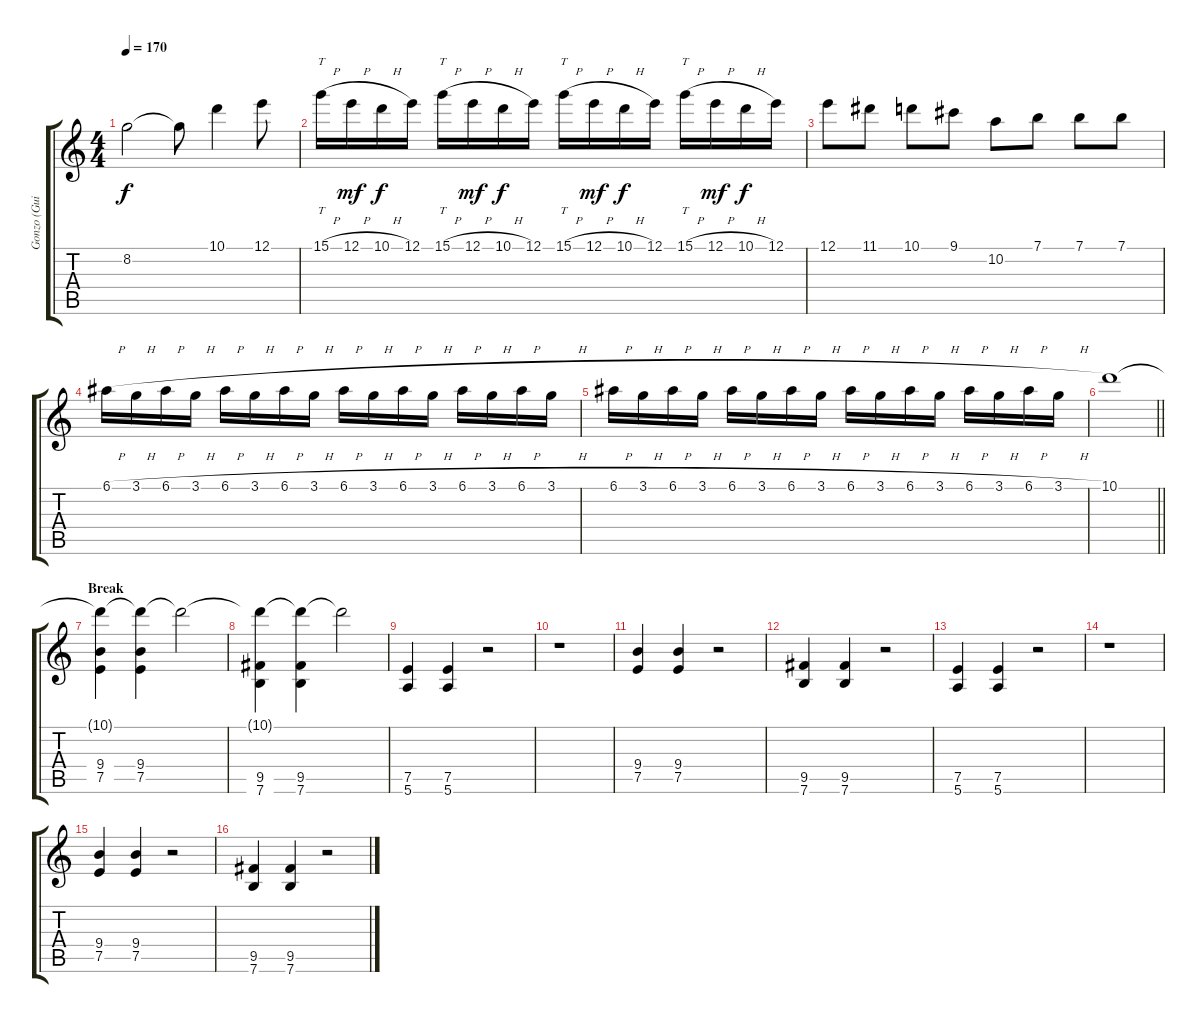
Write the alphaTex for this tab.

\track ("Gonzo (Guitar)" "Gonzo (Gui") {instrument overdrivenguitar}
\staff {score tabs}
\tuning (E4 B3 G3 D3 A2 E2) {hide}
\ts (4 4)
\tempo 170
\clef g2
\ks c
8.2{t}.2{dy f} 8.2{t}.8 10.1.4 12.1.8 |
15.1{h}.16{tt} 12.1{h}.16{dy mf} 10.1{h}.16{dy f} 12.1.16 15.1{h}.16{tt} 12.1{h}.16{dy mf} 10.1{h}.16{dy f} 12.1.16 15.1{h}.16{tt} 12.1{h}.16{dy mf} 10.1{h}.16{dy f} 12.1.16 15.1{h}.16{tt} 12.1{h}.16{dy mf} 10.1{h}.16{dy f} 12.1.16 |
12.1.8 11.1.8 10.1.8 9.1.8 10.2.8 7.1.8 7.1.8 7.1.8 |
6.1{h}.16 3.1{h}.16 6.1{h}.16 3.1{h}.16 6.1{h}.16 3.1{h}.16 6.1{h}.16 3.1{h}.16 6.1{h}.16 3.1{h}.16 6.1{h}.16 3.1{h}.16 6.1{h}.16 3.1{h}.16 6.1{h}.16 3.1{h}.16 |
6.1{h}.16 3.1{h}.16 6.1{h}.16 3.1{h}.16 6.1{h}.16 3.1{h}.16 6.1{h}.16 3.1{h}.16 6.1{h}.16 3.1{h}.16 6.1{h}.16 3.1{h}.16 6.1{h}.16 3.1{h}.16 6.1{h}.16 3.1{h}.16 |
\barLineRight lightlight
10.1.1 |
\section ("" "Break")
(10.1{t} 9.4 7.5).4 (10.1{t} 9.4 7.5).4 10.1{t}.2 |
(10.1{t} 9.5 7.6).4 (10.1{t} 9.5 7.6).4 10.1{t}.2 |
(7.5 5.6).4 (7.5 5.6).4 r.2 |
r.1 |
(9.4 7.5).4 (9.4 7.5).4 r.2 |
(9.5 7.6).4 (9.5 7.6).4 r.2 |
(7.5 5.6).4 (7.5 5.6).4 r.2 |
r.1 |
(9.4 7.5).4 (9.4 7.5).4 r.2 |
(9.5 7.6).4 (9.5 7.6).4 r.2
